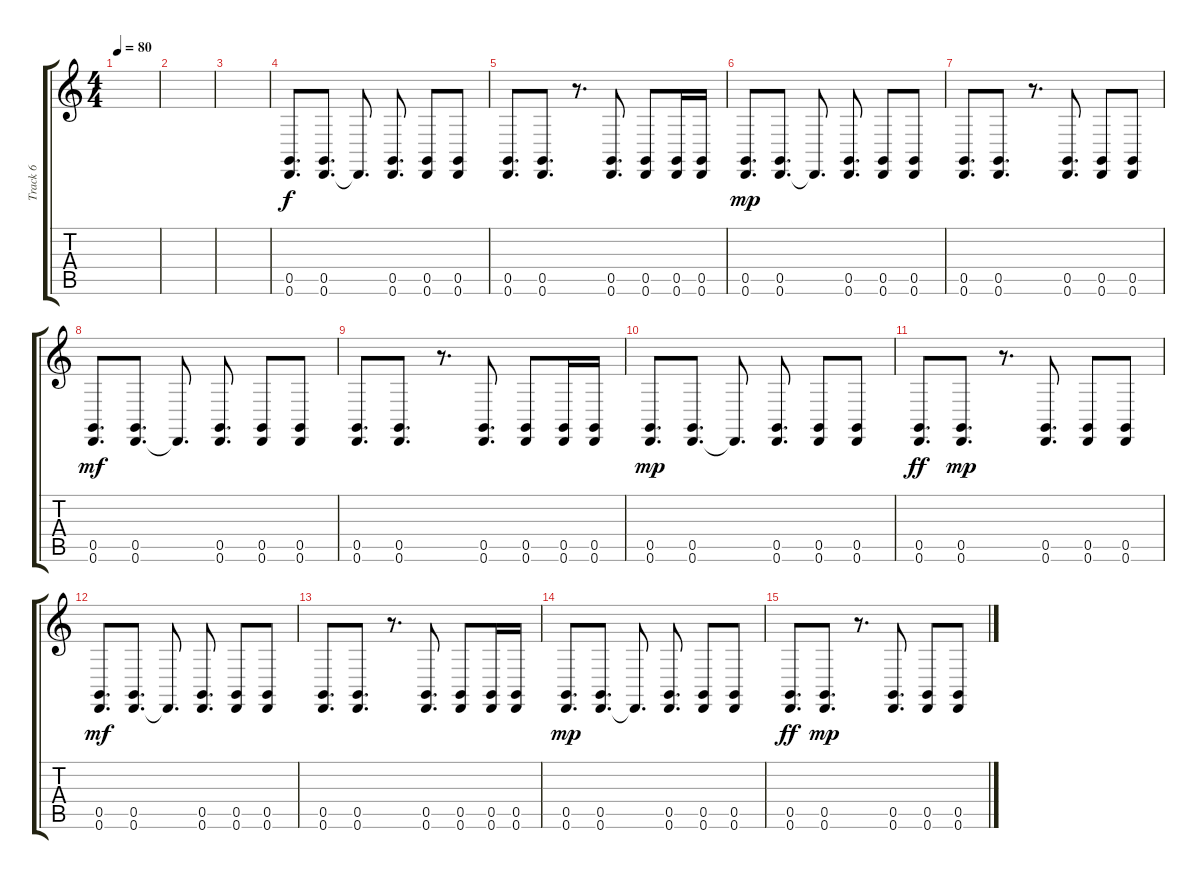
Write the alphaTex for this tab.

\track ("Track 6" "Track 6") {instrument melodictom}
\staff {score tabs}
\tuning (D4 A3 F3 C3 G2 D2) {hide}
\ts (4 4)
\tempo 80
\clef g2
\ks c
|
|
|
(0.5 0.6).8{d} (0.5 0.6).8{d} 0.6{t}.8{d} (0.5 0.6).8{d} (0.5 0.6).8 (0.5 0.6).8 |
(0.5 0.6).8{d} (0.5 0.6).8{d} r.8{d} (0.5 0.6).8{d} (0.5 0.6).8 (0.5 0.6).16 (0.5 0.6).16 |
(0.5 0.6).8{d dy mp} (0.5 0.6).8{d} 0.6{t}.8{d} (0.5 0.6).8{d} (0.5 0.6).8 (0.5 0.6).8 |
(0.5 0.6).8{d} (0.5 0.6).8{d} r.8{d} (0.5 0.6).8{d} (0.5 0.6).8 (0.5 0.6).8 |
(0.5 0.6).8{d dy mf} (0.5 0.6).8{d} 0.6{t}.8{d} (0.5 0.6).8{d} (0.5 0.6).8 (0.5 0.6).8 |
(0.5 0.6).8{d} (0.5 0.6).8{d} r.8{d} (0.5 0.6).8{d} (0.5 0.6).8 (0.5 0.6).16 (0.5 0.6).16 |
(0.5 0.6).8{d dy mp} (0.5 0.6).8{d} 0.6{t}.8{d} (0.5 0.6).8{d} (0.5 0.6).8 (0.5 0.6).8 |
(0.5 0.6).8{d dy ff} (0.5 0.6).8{d dy mp} r.8{d} (0.5 0.6).8{d} (0.5 0.6).8 (0.5 0.6).8 |
(0.5 0.6).8{d dy mf} (0.5 0.6).8{d} 0.6{t}.8{d} (0.5 0.6).8{d} (0.5 0.6).8 (0.5 0.6).8 |
(0.5 0.6).8{d} (0.5 0.6).8{d} r.8{d} (0.5 0.6).8{d} (0.5 0.6).8 (0.5 0.6).16 (0.5 0.6).16 |
(0.5 0.6).8{d dy mp} (0.5 0.6).8{d} 0.6{t}.8{d} (0.5 0.6).8{d} (0.5 0.6).8 (0.5 0.6).8 |
(0.5 0.6).8{d dy ff} (0.5 0.6).8{d dy mp} r.8{d} (0.5 0.6).8{d} (0.5 0.6).8 (0.5 0.6).8
